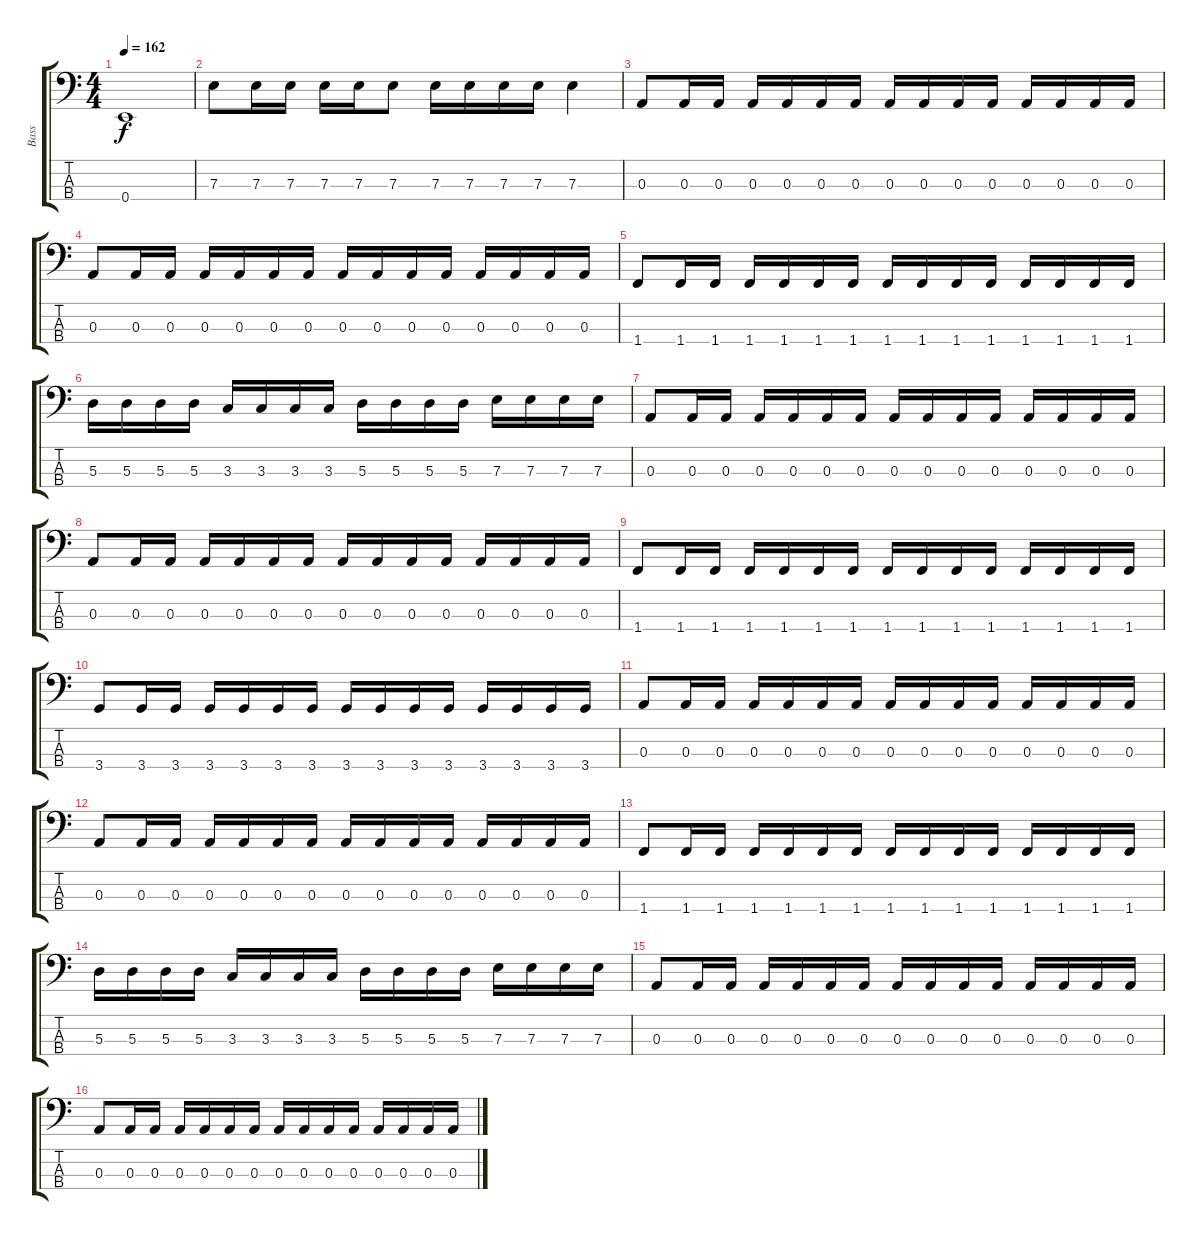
\track ("Bass" "Bass") {instrument electricbassfinger}
\staff {score tabs}
\tuning (G2 D2 A1 E1) {hide}
\ts (4 4)
\tempo 162
\clef f4
\ks c
0.4.1{dy f} |
7.3.8 7.3.16 7.3.16 7.3.16 7.3.16 7.3.8 7.3.16 7.3.16 7.3.16 7.3.16 7.3.4 |
\section ("" "")
0.3.8 0.3.16 0.3.16 0.3.16 0.3.16 0.3.16 0.3.16 0.3.16 0.3.16 0.3.16 0.3.16 0.3.16 0.3.16 0.3.16 0.3.16 |
0.3.8 0.3.16 0.3.16 0.3.16 0.3.16 0.3.16 0.3.16 0.3.16 0.3.16 0.3.16 0.3.16 0.3.16 0.3.16 0.3.16 0.3.16 |
1.4.8 1.4.16 1.4.16 1.4.16 1.4.16 1.4.16 1.4.16 1.4.16 1.4.16 1.4.16 1.4.16 1.4.16 1.4.16 1.4.16 1.4.16 |
5.3.16 5.3.16 5.3.16 5.3.16 3.3.16 3.3.16 3.3.16 3.3.16 5.3.16 5.3.16 5.3.16 5.3.16 7.3.16 7.3.16 7.3.16 7.3.16 |
0.3.8 0.3.16 0.3.16 0.3.16 0.3.16 0.3.16 0.3.16 0.3.16 0.3.16 0.3.16 0.3.16 0.3.16 0.3.16 0.3.16 0.3.16 |
0.3.8 0.3.16 0.3.16 0.3.16 0.3.16 0.3.16 0.3.16 0.3.16 0.3.16 0.3.16 0.3.16 0.3.16 0.3.16 0.3.16 0.3.16 |
1.4.8 1.4.16 1.4.16 1.4.16 1.4.16 1.4.16 1.4.16 1.4.16 1.4.16 1.4.16 1.4.16 1.4.16 1.4.16 1.4.16 1.4.16 |
3.4.8 3.4.16 3.4.16 3.4.16 3.4.16 3.4.16 3.4.16 3.4.16 3.4.16 3.4.16 3.4.16 3.4.16 3.4.16 3.4.16 3.4.16 |
0.3.8 0.3.16 0.3.16 0.3.16 0.3.16 0.3.16 0.3.16 0.3.16 0.3.16 0.3.16 0.3.16 0.3.16 0.3.16 0.3.16 0.3.16 |
0.3.8 0.3.16 0.3.16 0.3.16 0.3.16 0.3.16 0.3.16 0.3.16 0.3.16 0.3.16 0.3.16 0.3.16 0.3.16 0.3.16 0.3.16 |
1.4.8 1.4.16 1.4.16 1.4.16 1.4.16 1.4.16 1.4.16 1.4.16 1.4.16 1.4.16 1.4.16 1.4.16 1.4.16 1.4.16 1.4.16 |
5.3.16 5.3.16 5.3.16 5.3.16 3.3.16 3.3.16 3.3.16 3.3.16 5.3.16 5.3.16 5.3.16 5.3.16 7.3.16 7.3.16 7.3.16 7.3.16 |
0.3.8 0.3.16 0.3.16 0.3.16 0.3.16 0.3.16 0.3.16 0.3.16 0.3.16 0.3.16 0.3.16 0.3.16 0.3.16 0.3.16 0.3.16 |
0.3.8 0.3.16 0.3.16 0.3.16 0.3.16 0.3.16 0.3.16 0.3.16 0.3.16 0.3.16 0.3.16 0.3.16 0.3.16 0.3.16 0.3.16
